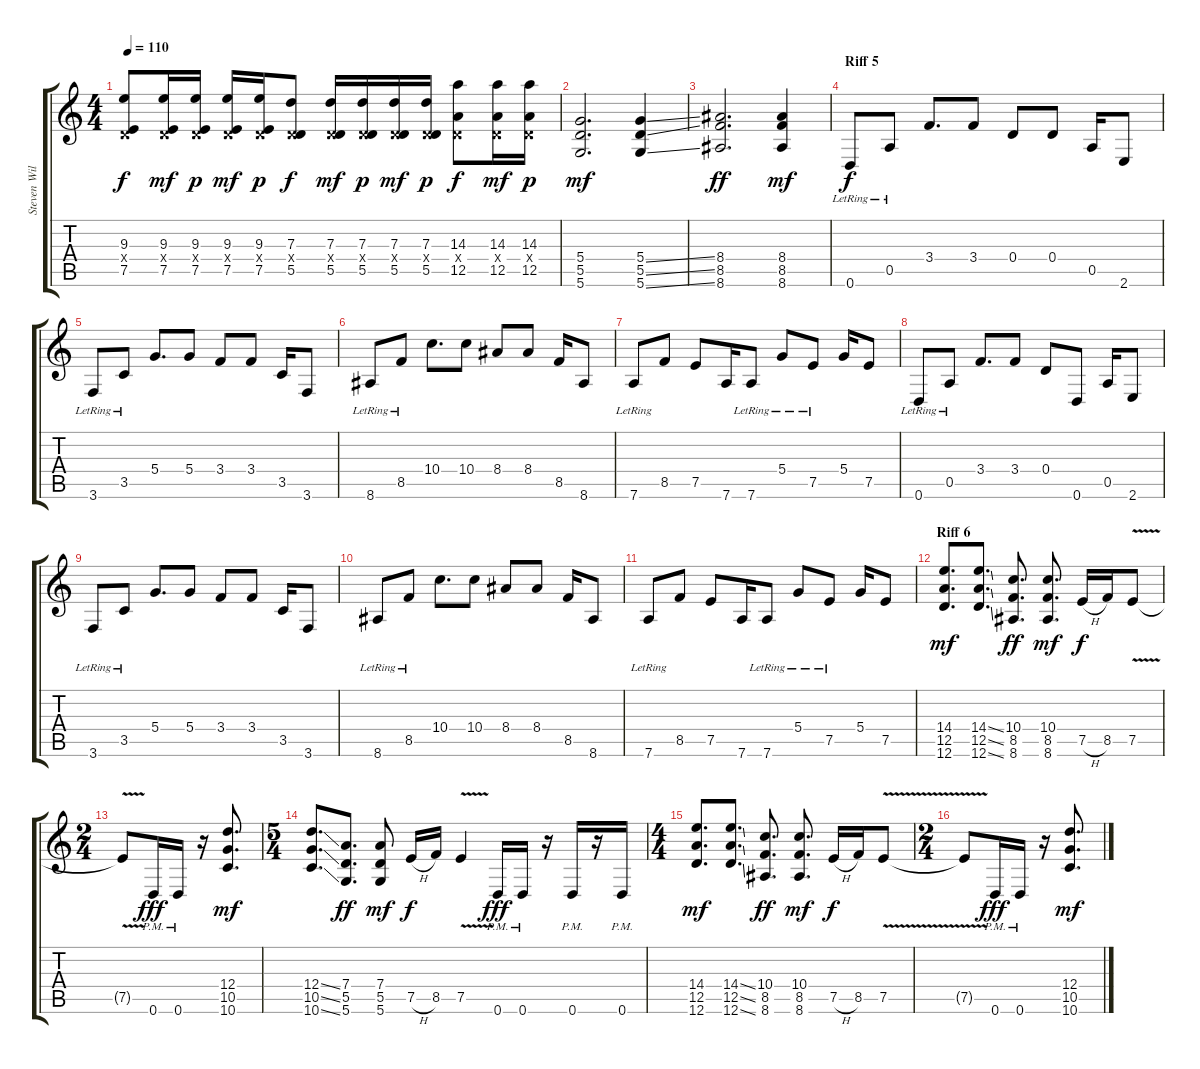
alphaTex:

\track ("Steven Wilson - Guitar 1" "Steven Wil") {instrument electricguitarjazz}
\staff {score tabs}
\tuning (E4 B3 G3 D3 A2 D2) {hide}
\ts (4 4)
\tempo 110
\clef g2
\ks c
(9.3 0.4{x} 7.5).8{dy f} (9.3 0.4{x} 7.5).16{dy mf} (9.3 0.4{x} 7.5).16{dy p} (9.3 0.4{x} 7.5).16{dy mf} (9.3 0.4{x} 7.5).16{dy p} (7.3 0.4{x} 5.5).8{dy f} (7.3 0.4{x} 5.5).16{dy mf} (7.3 0.4{x} 5.5).16{dy p} (7.3 0.4{x} 5.5).16{dy mf} (7.3 0.4{x} 5.5).16{dy p} (14.3 0.4{x} 12.5).8{dy f} (14.3 0.4{x} 12.5).16{dy mf} (14.3 0.4{x} 12.5).16{dy p} |
(5.4 5.5 5.6).2{d dy mf} (5.4{ss} 5.5{ss} 5.6{ss}).4 |
(8.4 8.5 8.6).2{d dy ff} (8.4 8.5 8.6).4{dy mf} |
\section ("" "Riff 5")
0.6{lr}.8{dy f} 0.5{lr}.8 3.4.8{d} 3.4.8 0.4.8 0.4.8 0.5.16 2.6.8 |
3.6{lr}.8 3.5{lr}.8 5.4.8{d} 5.4.8 3.4.8 3.4.8 3.5.16 3.6.8 |
8.6{lr}.8 8.5{lr}.8 10.4.8{d} 10.4.8 8.4.8 8.4.8 8.5.16 8.6.8 |
7.6{lr}.8 8.5.8 7.5.8 7.6.16 7.6{lr}.8 5.4{lr}.8 7.5{lr}.8 5.4.16 7.5.8 |
0.6{lr}.8 0.5{lr}.8 3.4.8{d} 3.4.8 0.4.8 0.6.8 0.5.16 2.6.8 |
3.6{lr}.8 3.5{lr}.8 5.4.8{d} 5.4.8 3.4.8 3.4.8 3.5.16 3.6.8 |
8.6{lr}.8 8.5{lr}.8 10.4.8{d} 10.4.8 8.4.8 8.4.8 8.5.16 8.6.8 |
7.6{lr}.8 8.5.8 7.5.8 7.6.16 7.6{lr}.8 5.4{lr}.8 7.5{lr}.8 5.4.16 7.5.8 |
\section ("" "Riff 6")
(14.4 12.5 12.6).8{d dy mf} (14.4{ss} 12.5{ss} 12.6{ss}).8{d} (10.4 8.5 8.6).8{d dy ff} (10.4 8.5 8.6).8{d dy mf} 7.5{h}.16{dy f} 8.5.16 7.5{v}.8 |
\ts (2 4)
7.5{t}.8 0.6{pm}.16{dy fff} 0.6{pm}.16 r.16 (12.4 10.5 10.6).8{d dy mf} |
\ts (5 4)
(12.4{ss} 10.5{ss} 10.6{ss}).8{d} (7.4 5.5 5.6).8{d dy ff} (7.4 5.5 5.6).8{dy mf} 7.5{h}.16{dy f} 8.5.16 7.5{v}.4 0.6{pm}.16{dy fff} 0.6{pm}.16 r.16 0.6{pm}.16 r.16 0.6{pm}.16 |
\ts (4 4)
(14.4 12.5 12.6).8{d dy mf} (14.4{ss} 12.5{ss} 12.6{ss}).8{d} (10.4 8.5 8.6).8{d dy ff} (10.4 8.5 8.6).8{d dy mf} 7.5{h}.16{dy f} 8.5.16 7.5{v}.8 |
\ts (2 4)
7.5{t}.8 0.6{pm}.16{dy fff} 0.6{pm}.16 r.16 (12.4 10.5 10.6).8{d dy mf}
